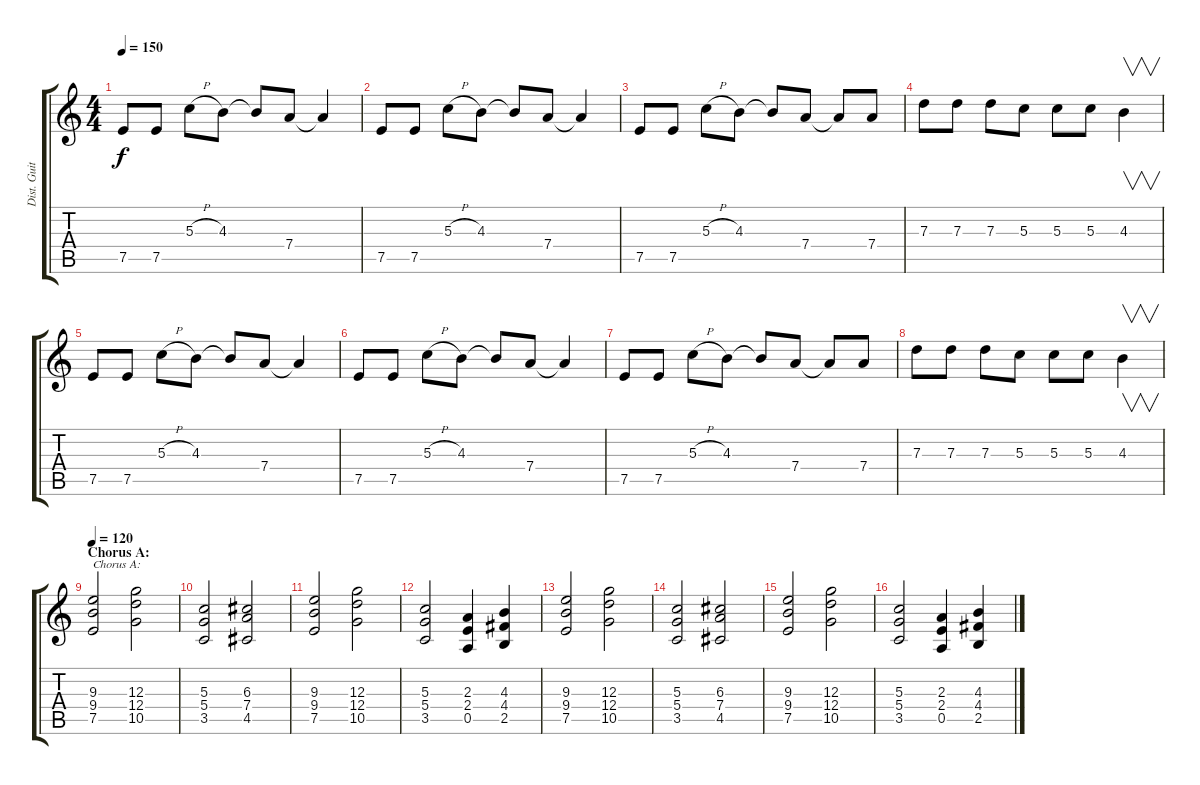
\track ("Dist. Guitar 1" "Dist. Guit") {instrument distortionguitar}
\staff {score tabs}
\tuning (E4 B3 G3 D3 A2 E2) {hide}
\ts (4 4)
\tempo 150
\clef g2
\ks c
7.5.8{dy f} 7.5.8 5.3{h}.8 4.3.8 4.3{t}.8 7.4.8 7.4{t}.4 |
7.5.8 7.5.8 5.3{h}.8 4.3.8 4.3{t}.8 7.4.8 7.4{t}.4 |
7.5.8 7.5.8 5.3{h}.8 4.3.8 4.3{t}.8 7.4.8 7.4{t}.8 7.4.8 |
7.3.8 7.3.8 7.3.8 5.3.8 5.3.8 5.3.8 4.3.4{v} |
7.5.8 7.5.8 5.3{h}.8 4.3.8 4.3{t}.8 7.4.8 7.4{t}.4 |
7.5.8 7.5.8 5.3{h}.8 4.3.8 4.3{t}.8 7.4.8 7.4{t}.4 |
7.5.8 7.5.8 5.3{h}.8 4.3.8 4.3{t}.8 7.4.8 7.4{t}.8 7.4.8 |
7.3.8 7.3.8 7.3.8 5.3.8 5.3.8 5.3.8 4.3.4{v} |
\section ("" "Chorus A:")
\tempo 120
(9.3 9.4 7.5).2{txt "Chorus A:"} (12.3 12.4 10.5).2 |
(5.3 5.4 3.5).2 (6.3 7.4 4.5).2 |
(9.3 9.4 7.5).2 (12.3 12.4 10.5).2 |
(5.3 5.4 3.5).2 (2.3 2.4 0.5).4 (4.3 4.4 2.5).4 |
(9.3 9.4 7.5).2 (12.3 12.4 10.5).2 |
(5.3 5.4 3.5).2 (6.3 7.4 4.5).2 |
(9.3 9.4 7.5).2 (12.3 12.4 10.5).2 |
(5.3 5.4 3.5).2 (2.3 2.4 0.5).4 (4.3 4.4 2.5).4
